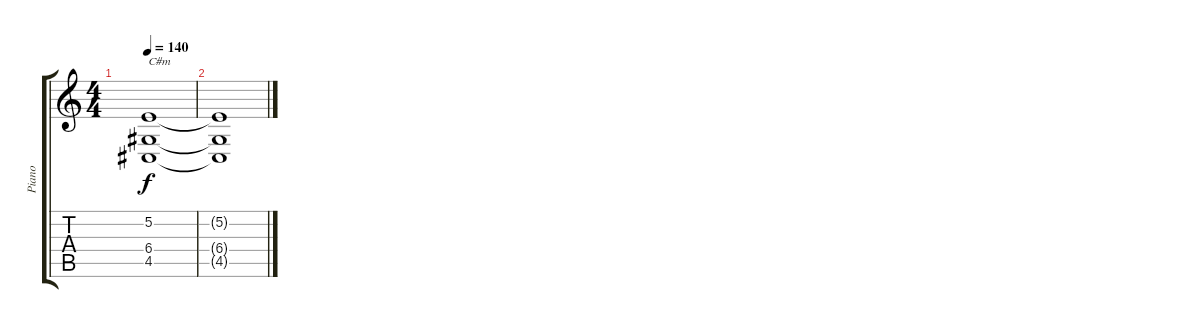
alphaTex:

\track ("Piano" "Piano") {instrument acousticgrandpiano}
\staff {score tabs}
\tuning (E4 B3 G3 D3 A2 E2) {hide}
\ts (4 4)
\tempo 140
\clef g2
\ks c
(5.2 6.4 4.5).1{txt "C#m" dy f} |
(5.2{t} 6.4{t} 4.5{t}).1
